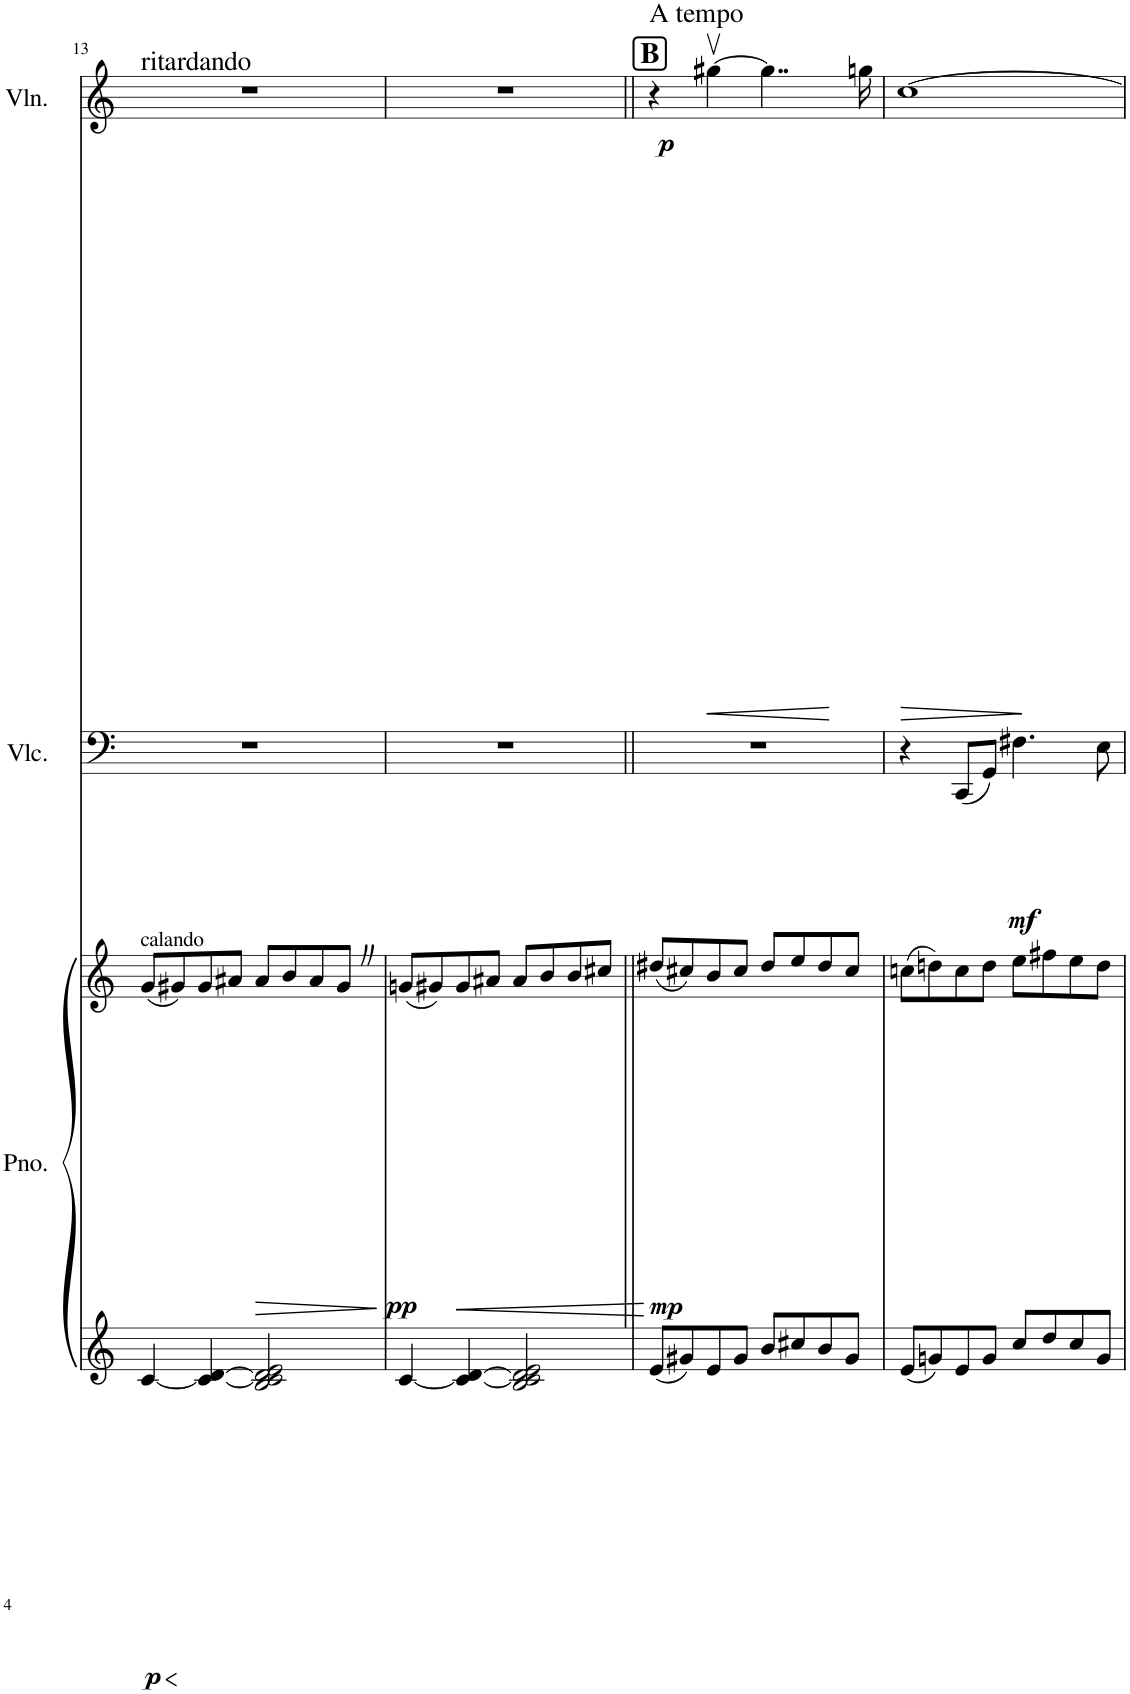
**kern	**kern	**dynam	**kern	**dynam	**kern	**dynam
*part3	*part3	*part3	*part2	*part2	*part1	*part1
*staff4	*staff3	*staff3/4	*staff2	*staff2	*staff1	*staff1
*I"Piano	*	*	*I"'Cello	*	*I"Violin	*
*I'Pno.	*	*	*	*	*I'Vln.	*
!!LO:PB:g=z
*clefG2	*clefG2	*	*clefF4	*	*clefG2	*
*k[]	*k[]	*	*k[]	*	*k[]	*
*M4/4	*M4/4	*	*M4/4	*	*M4/4	*
=13	=13	=13	=13	=13	=13	=13
!	!	!	!	!	!LO:TX:a:t=ritardando	!
!	!LO:TX:a:t=calando	!	!	!	!	!
!	!	!LO:DY:b=2	!	!	!	!
[4c/	(8g/L	p	1r	.	1r	.
.	8g#X/)	.	.	.	.	.
4c/_ [4d/	8g#/	.	.	.	.	.
.	8a#X/J	.	.	.	.	.
!	!	!LO:HP:b	!	!	!	!
2B/ 2c/] 2d/] 2e/	8a#/L	>	.	.	.	.
.	8b/	.	.	.	.	.
.	8a#/	.	.	.	.	.
.	8g#Z/J	.	.	.	.	.
.	.	]	.	.	.	.
=14	=14	=14	=14	=14	=14	=14
!	!	!LO:DY:b	!	!	!	!
[4c/	(8gn/L	pp	1r	.	1r	.
.	8g#X/)	.	.	.	.	.
!	!	!LO:HP:b	!	!	!	!
4c/_ [4d/	8g#/	<	.	.	.	.
.	8a#X/J	.	.	.	.	.
2B/ 2c/] 2d/] 2e/	8a#/L	.	.	.	.	.
.	8b/	.	.	.	.	.
.	8b/	.	.	.	.	.
.	8cc#X/J	.	.	.	.	.
.	.	[	.	.	.	.
=15||	=15||	=15||	=15||	=15||	=15||	=15||
!	!	!	!	!	!LO:TX:a:B:t=B	!
!	!	!	!	!	!LO:TX:a:t=A tempo	!
!	!	!LO:DY:b	!	!	!	!LO:DY:b
8e/L	(8dd#X/L	mp	1r	.	4r	p
8g#X/	8cc#X/)	.	.	.	.	.
!	!	!	!	!	!	!LO:HP:b
8e/	8b/	.	.	.	[4gg#Xv\	<
8g#/J	8cc#/J	.	.	.	.	.
8b/L	8dd#/L	.	.	.	4..gg#\]	.
8cc#X/	8ee/	.	.	.	.	.
8b/	8dd#/	.	.	.	.	.
8g#/J	8cc#/J	.	.	.	.	.
.	.	.	.	.	16ggn\	.
.	.	.	.	.	.	[
=16	=16	=16	=16	=16	=16	=16
!	!	!	!	!	!	!LO:HP:b
8e/L	(8ccn\L	.	4r	.	[1cc	>
8gn/	8ddn\)	.	.	.	.	.
!	!	!	!	!LO:DY:b	!	!
8e/	8cc\	.	(8CC/L	mf	.	.
8g/J	8dd\J	.	8GG/J)	.	.	.
8cc/L	8ee\L	.	4.F#X\	.	.	.
8dd/	8ff#X\	.	.	.	.	.
8cc/	8ee\	.	.	.	.	.
8g/J	8dd\J	.	8E\	.	.	.
.	.	.	.	.	.	]
=	=	=	=	=	=	=
*-	*-	*-	*-	*-	*-	*-
